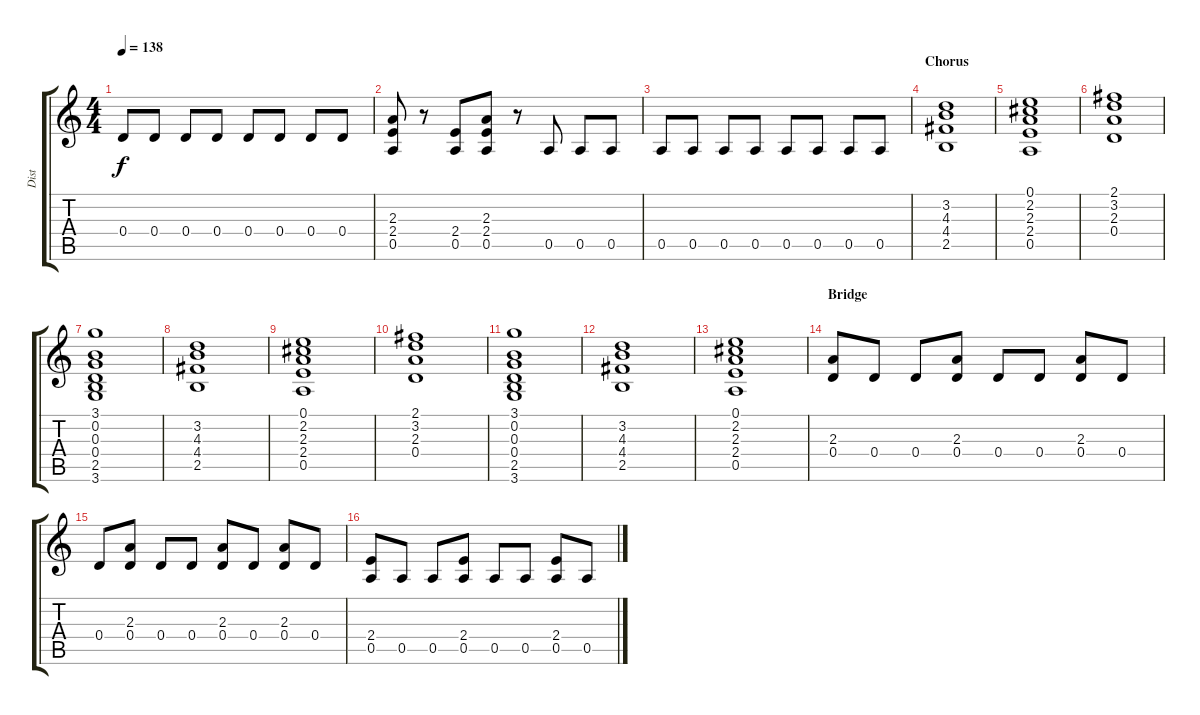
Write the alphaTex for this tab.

\track ("Dist" "Dist") {instrument overdrivenguitar}
\staff {score tabs}
\tuning (E4 B3 G3 D3 A2 E2) {hide}
\ts (4 4)
\tempo 138
\clef g2
\ks c
0.4.8{dy f} 0.4.8 0.4.8 0.4.8 0.4.8 0.4.8 0.4.8 0.4.8 |
(2.3 2.4 0.5).8 r.8 (2.4 0.5).8 (2.3 2.4 0.5).8 r.8 0.5.8 0.5.8 0.5.8 |
0.5.8 0.5.8 0.5.8 0.5.8 0.5.8 0.5.8 0.5.8 0.5.8 |
\section ("" "Chorus")
(3.2 4.3 4.4 2.5).1 |
(0.1 2.2 2.3 2.4 0.5).1 |
(2.1 3.2 2.3 0.4).1 |
(3.1 0.2 0.3 0.4 2.5 3.6).1 |
(3.2 4.3 4.4 2.5).1 |
(0.1 2.2 2.3 2.4 0.5).1 |
(2.1 3.2 2.3 0.4).1 |
(3.1 0.2 0.3 0.4 2.5 3.6).1 |
(3.2 4.3 4.4 2.5).1 |
(0.1 2.2 2.3 2.4 0.5).1{volume 6} |
\section ("" "Bridge")
(2.3 0.4).8{volume 12} 0.4.8 0.4.8 (2.3 0.4).8 0.4.8 0.4.8 (2.3 0.4).8 0.4.8 |
0.4.8{volume 12} (2.3 0.4).8 0.4.8 0.4.8 (2.3 0.4).8 0.4.8 (2.3 0.4).8 0.4.8 |
(2.4 0.5).8 0.5.8 0.5.8 (2.4 0.5).8 0.5.8 0.5.8 (2.4 0.5).8 0.5.8
